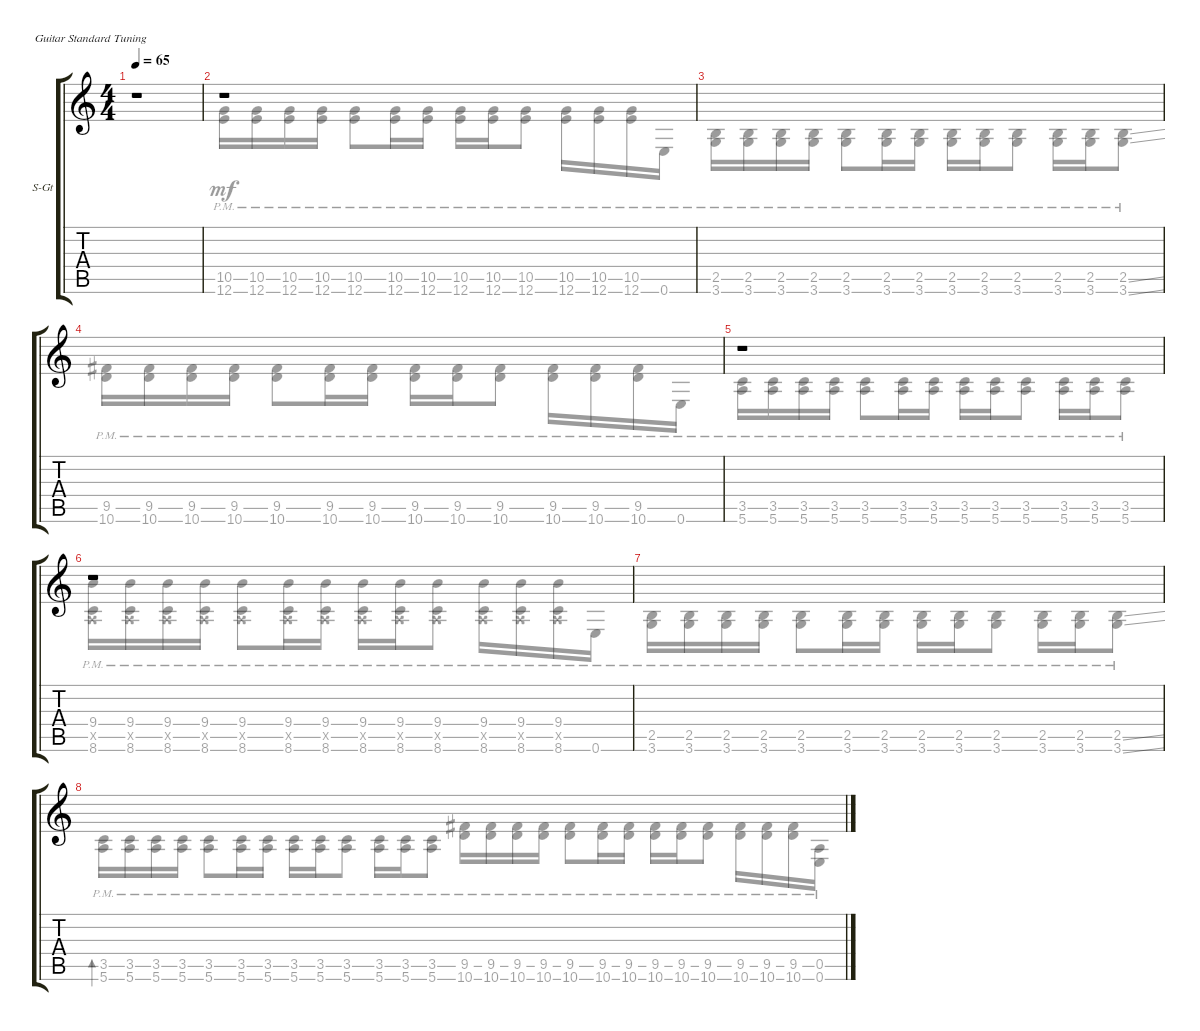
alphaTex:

\defaultSystemsLayout 4
\bracketExtendMode groupsimilarinstruments
\firstSystemTrackNameOrientation horizontal
\otherSystemsTrackNameOrientation horizontal
\track ("Steel Guitar" "S-Gt") {instrument acousticguitarsteel}
\staff {score tabs}
\tuning (E4 B3 G3 D3 A2 E2)
\voice
\ts (4 4)
\scale
0.54717
\tempo 65
\accidentals auto
\clef g2
\ottava regular
\simile none
\ks aminor
r.1{bd 0 dy mf instrument acousticguitarsteel} |
\scale
0.45283 r.1 |
\scale
0.497835 |
\scale
0.502165 |
\scale
0.5 r.1 |
\scale
0.5 r.1 |
\scale
0.497835 |
\scale
0.502165
\voice
\clef g2
\ottava regular
\simile none
\ks aminor
(5.6{pm} 3.5{pm}).16{bd 30 dy mf} (5.6{pm} 3.5{pm}).16 (5.6{pm} 3.5{pm}).16 (5.6{pm} 3.5{pm}).16 (5.6{pm} 3.5{pm}).8 (5.6{pm} 3.5{pm}).16 (5.6{pm} 3.5{pm}).16 (5.6{pm} 3.5{pm}).16 (5.6{pm} 3.5{pm}).16 (5.6{pm} 3.5{pm}).8 (5.6{pm} 3.5{pm}).16 (5.6{pm} 3.5{pm}).16 (5.6{pm} 3.5{pm}).8 |
(12.6{pm} 10.5{pm}).16 (12.6{pm} 10.5{pm}).16 (12.6{pm} 10.5{pm}).16 (12.6{pm} 10.5{pm}).16 (12.6{pm} 10.5{pm}).8 (12.6{pm} 10.5{pm}).16 (12.6{pm} 10.5{pm}).16 (12.6{pm} 10.5{pm}).16 (12.6{pm} 10.5{pm}).16 (12.6{pm} 10.5{pm}).8 (12.6{pm} 10.5{pm}).16 (12.6{pm} 10.5{pm}).16 (12.6{pm} 10.5{pm}).16 0.6{pm}.16 |
(3.6{pm} 2.5{pm}).16 (3.6{pm} 2.5{pm}).16 (3.6{pm} 2.5{pm}).16 (3.6{pm} 2.5{pm}).16 (3.6{pm} 2.5{pm}).8 (3.6{pm} 2.5{pm}).16 (3.6{pm} 2.5{pm}).16 (3.6{pm} 2.5{pm}).16 (3.6{pm} 2.5{pm}).16 (3.6{pm} 2.5{pm}).8 (3.6{pm} 2.5{pm}).16 (3.6{pm} 2.5{pm}).16 (3.6{ss pm} 2.5{ss pm}).8 |
(10.6{pm} 9.5{pm}).16 (10.6{pm} 9.5{pm}).16 (10.6{pm} 9.5{pm}).16 (10.6{pm} 9.5{pm}).16 (10.6{pm} 9.5{pm}).8 (10.6{pm} 9.5{pm}).16 (10.6{pm} 9.5{pm}).16 (10.6{pm} 9.5{pm}).16 (10.6{pm} 9.5{pm}).16 (10.6{pm} 9.5{pm}).8 (10.6{pm} 9.5{pm}).16 (10.6{pm} 9.5{pm}).16 (10.6{pm} 9.5{pm}).16 0.6{pm}.16 |
(5.6{pm} 3.5{pm}).16 (5.6{pm} 3.5{pm}).16 (5.6{pm} 3.5{pm}).16 (5.6{pm} 3.5{pm}).16 (5.6{pm} 3.5{pm}).8 (5.6{pm} 3.5{pm}).16 (5.6{pm} 3.5{pm}).16 (5.6{pm} 3.5{pm}).16 (5.6{pm} 3.5{pm}).16 (5.6{pm} 3.5{pm}).8 (5.6{pm} 3.5{pm}).16 (5.6{pm} 3.5{pm}).16 (5.6{pm} 3.5{pm}).8 |
(8.6{pm} 9.4{pm} 0.5{x}).16 (8.6{pm} 9.4{pm} 0.5{x}).16 (8.6{pm} 9.4{pm} 0.5{x}).16 (8.6{pm} 9.4{pm} 0.5{x}).16 (8.6{pm} 9.4{pm} 0.5{x}).8 (8.6{pm} 9.4{pm} 0.5{x}).16 (8.6{pm} 9.4{pm} 0.5{x}).16 (8.6{pm} 9.4{pm} 0.5{x}).16 (8.6{pm} 9.4{pm} 0.5{x}).16 (8.6{pm} 9.4{pm} 0.5{x}).8 (8.6{pm} 9.4{pm} 0.5{x}).16 (8.6{pm} 9.4{pm} 0.5{x}).16 (8.6{pm} 9.4{pm} 0.5{x}).16 0.6{pm}.16 |
(3.6{pm} 2.5{pm}).16 (3.6{pm} 2.5{pm}).16 (3.6{pm} 2.5{pm}).16 (3.6{pm} 2.5{pm}).16 (3.6{pm} 2.5{pm}).8 (3.6{pm} 2.5{pm}).16 (3.6{pm} 2.5{pm}).16 (3.6{pm} 2.5{pm}).16 (3.6{pm} 2.5{pm}).16 (3.6{pm} 2.5{pm}).8 (3.6{pm} 2.5{pm}).16 (3.6{pm} 2.5{pm}).16 (3.6{ss pm} 2.5{ss pm}).8 |
(10.6{pm} 9.5{pm}).16 (10.6{pm} 9.5{pm}).16 (10.6{pm} 9.5{pm}).16 (10.6{pm} 9.5{pm}).16 (10.6{pm} 9.5{pm}).8 (10.6{pm} 9.5{pm}).16 (10.6{pm} 9.5{pm}).16 (10.6{pm} 9.5{pm}).16 (10.6{pm} 9.5{pm}).16 (10.6{pm} 9.5{pm}).8 (10.6{pm} 9.5{pm}).16 (10.6{pm} 9.5{pm}).16 (10.6{pm} 9.5{pm}).16 (0.6{pm} 0.5{pm}).16
